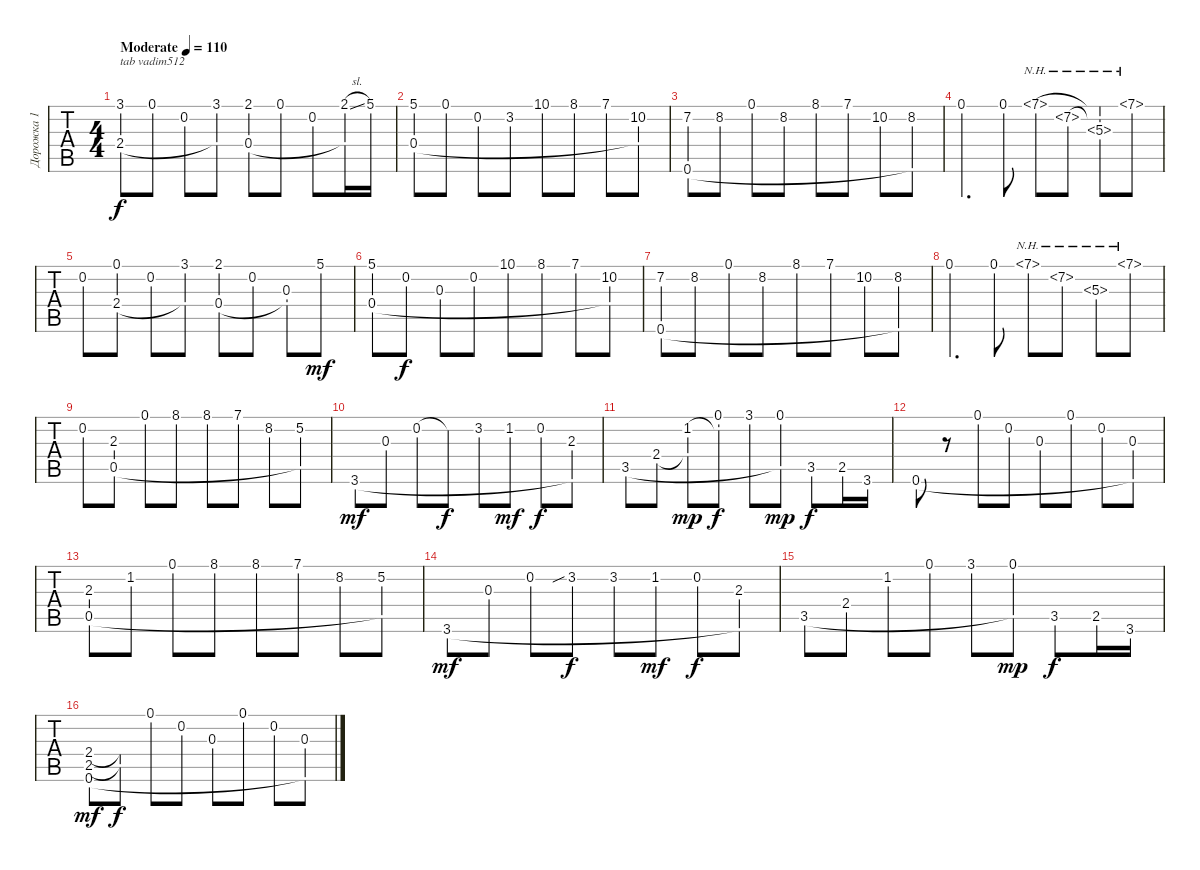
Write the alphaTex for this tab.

\track ("Дорожка 1" "Дорожка 1") {instrument acousticguitarsteel}
\staff {tabs}
\tuning (E4 B3 G3 D3 A2 E2) {hide}
\ts (4 4)
\tempo (110 "Moderate")
\clef g2
\ks c
(3.1 2.4).8{txt "tab vadim512" dy f instrument acousticguitarsteel} 0.1.8 0.2.8 (3.1 2.4{t}).8 (2.1 0.4).8 0.1.8 0.2.8 (2.1{sl} 0.4{t}).16 5.1.16 |
(5.1 0.4).8 0.1.8 0.2.8 3.2.8 10.1.8 8.1.8 7.1.8 (10.2 0.4{t}).8 |
(7.2 0.6).8 8.2.8 0.1.8 8.2.8 8.1.8 7.1.8 10.2.8 (8.2 0.6{t}).8 |
0.1.4{d} 0.1.8 7.1{nh}.8 7.2{nh}.8 (7.1{t} 7.2{t} 5.3{nh}).8 7.1{nh}.8 |
0.2.8 (0.1 2.4).8 0.2.8 (3.1 2.4{t}).8 (2.1 0.4).8 0.2.8 (0.3 0.4{t}).8 5.1.8{dy mf} |
(5.1 0.4).8 0.2.8{dy f} 0.3.8 0.2.8 10.1.8 8.1.8 7.1.8 (10.2 0.4{t}).8 |
(7.2 0.6).8 8.2.8 0.1.8 8.2.8 8.1.8 7.1.8 10.2.8 (8.2 0.6{t}).8 |
0.1.4{d} 0.1.8 7.1{nh}.8 7.2{nh}.8 5.3{nh}.8 7.1{nh}.8 |
0.2.8 (2.3 0.5).8 0.1.8 8.1.8 8.1.8 7.1.8 8.2.8 (5.2 0.5{t}).8 |
3.6.8{dy mf} 0.3.8 0.2.8 0.2{t}.8{dy f} 3.2.8 1.2.8{dy mf} 0.2.8{dy f} (2.3 3.6{t}).8 |
3.5.8 2.4.8 (1.2 2.4{t}).8{dy mp} (0.1 1.2{t}).8{dy f} 3.1.8 (0.1 3.5{t}).8{dy mp} 3.5.8{dy f} 2.5.16 3.6.16 |
0.6.8 r.8 0.1.8 0.2.8 0.3.8 0.1.8 0.2.8 (0.3 0.6{t}).8 |
(2.3 0.5).8 1.2.8 0.1.8 8.1.8 8.1.8 7.1.8 8.2.8 (5.2 0.5{t}).8 |
3.6.8{dy mf} 0.3.8 0.2.8 3.2{sib}.8{dy f} 3.2.8 1.2.8{dy mf} 0.2.8{dy f} (2.3 3.6{t}).8 |
3.5.8 2.4.8 1.2.8 0.1.8 3.1.8 (0.1 3.5{t}).8{dy mp} 3.5.8{dy f} 2.5.16 3.6.16 |
(2.4 2.5 0.6).8{dy mf} (2.4{t} 2.5{t}).8{dy f} 0.1.8 0.2.8 0.3.8 0.1.8 0.2.8 (0.3 0.6{t}).8
